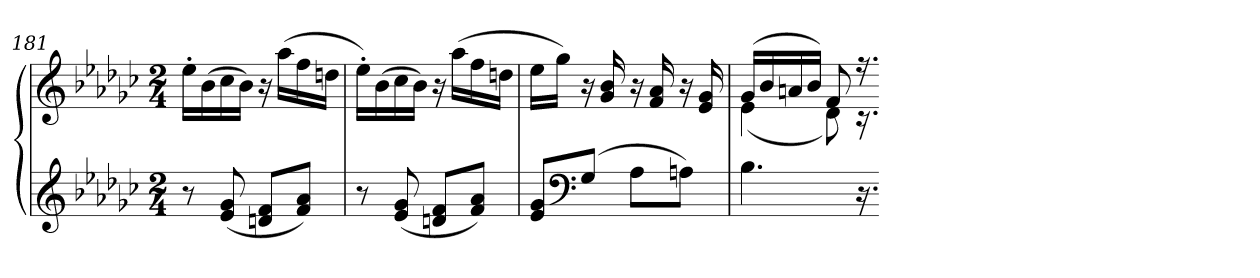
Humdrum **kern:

**kern	**kern
*part1	*part1
*staff2	*staff1
*clefG2	*clefG2
*k[b-e-a-d-g-c-]	*k[b-e-a-d-g-c-]
*e-:	*e-:
*M2/4	*M2/4
=181	=181
8r	16ee-'LL
.	(16b-
(8e- 8g-	16cc-
.	16b-JJ)
8dn 8fL	16r
.	(16aa-LL
8f 8a-J)	16ff
.	16ddnJJ
=182	=182
8r	16ee-'LL)
.	(16b-
(8e- 8g-	16cc-
.	16b-JJ)
8dn 8fL	16r
.	(16aa-LL
8f 8a-J)	16ff
.	16ddnJJ
=183	=183
8e- 8g-L	16ee-LL
.	16gg-JJ)
*clefF4	*
(8G-J	16r
.	16g- 16b-
8A-L	16r
.	16f 16a-
8AnJ)	16r
.	16e- 16g-
=184	=184
*	*^
4.B-	(16g-LL	(4e-
.	16b-	.
.	16an	.
.	16b-JJ)	.
.	8f	8d-)
16.r	16.r	16.r
*	*v	*v
=-	=-
*-	*-
